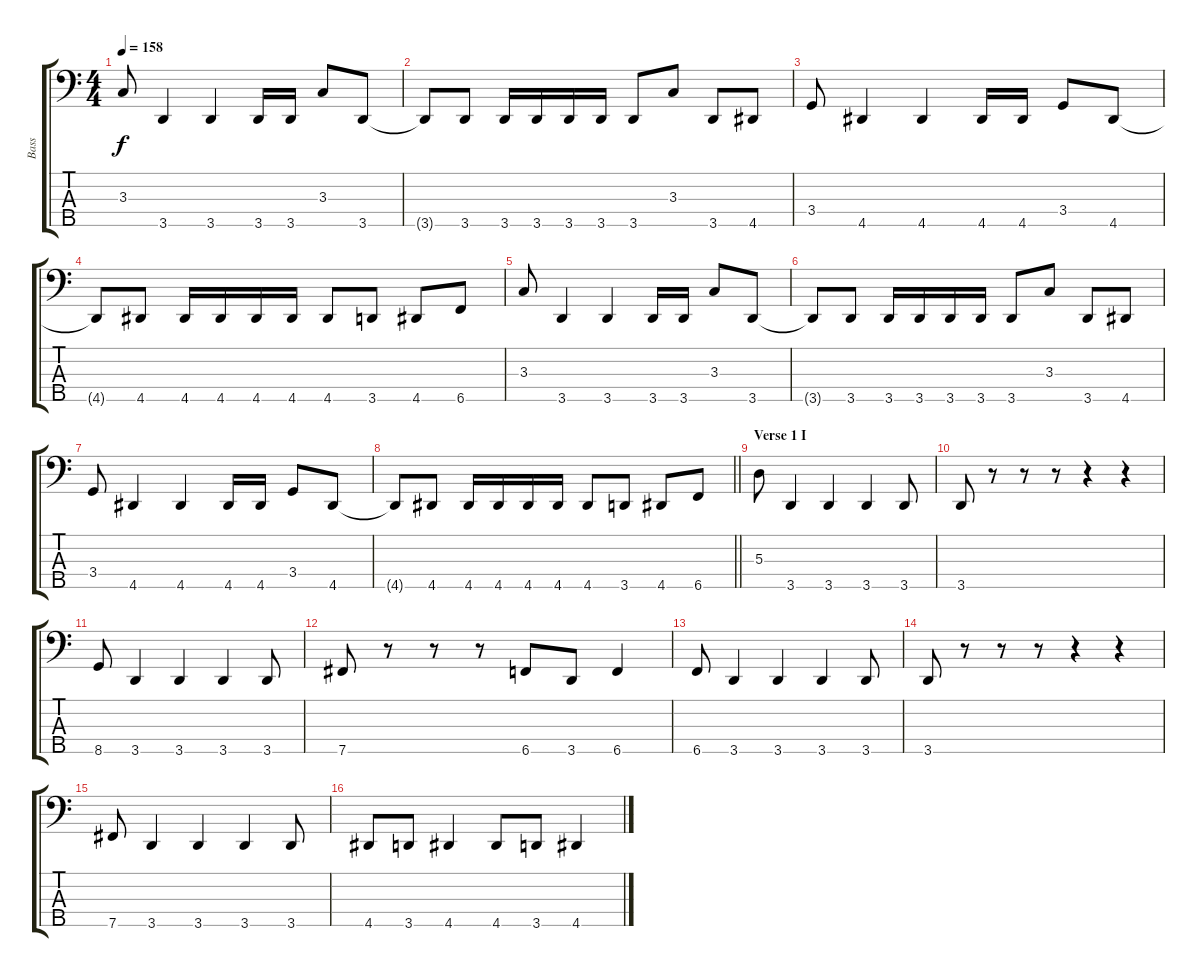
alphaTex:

\track ("Bass" "Bass") {instrument electricbassfinger}
\staff {score tabs}
\tuning (G2 D2 A1 E1 B0) {hide}
\ts (4 4)
\tempo 158
\clef f4
\ks c
3.3.8{dy f} 3.5.4 3.5.4 3.5.16 3.5.16 3.3.8 3.5.8 |
3.5{t}.8 3.5.8 3.5.16 3.5.16 3.5.16 3.5.16 3.5.8 3.3.8 3.5.8 4.5.8 |
3.4.8 4.5.4 4.5.4 4.5.16 4.5.16 3.4.8 4.5.8 |
4.5{t}.8 4.5.8 4.5.16 4.5.16 4.5.16 4.5.16 4.5.8 3.5.8 4.5.8 6.5.8 |
3.3.8 3.5.4 3.5.4 3.5.16 3.5.16 3.3.8 3.5.8 |
3.5{t}.8 3.5.8 3.5.16 3.5.16 3.5.16 3.5.16 3.5.8 3.3.8 3.5.8 4.5.8 |
3.4.8 4.5.4 4.5.4 4.5.16 4.5.16 3.4.8 4.5.8 |
\barLineRight lightlight
4.5{t}.8 4.5.8 4.5.16 4.5.16 4.5.16 4.5.16 4.5.8 3.5.8 4.5.8 6.5.8 |
\section ("" "Verse 1 I")
5.3.8 3.5.4 3.5.4 3.5.4 3.5.8 |
3.5.8 r.8 r.8 r.8 r.4 r.4 |
8.5.8 3.5.4 3.5.4 3.5.4 3.5.8 |
7.5.8 r.8 r.8 r.8 6.5.8 3.5.8 6.5.4 |
6.5.8 3.5.4 3.5.4 3.5.4 3.5.8 |
3.5.8 r.8 r.8 r.8 r.4 r.4 |
7.5.8 3.5.4 3.5.4 3.5.4 3.5.8 |
4.5.8 3.5.8 4.5.4 4.5.8 3.5.8 4.5.4
